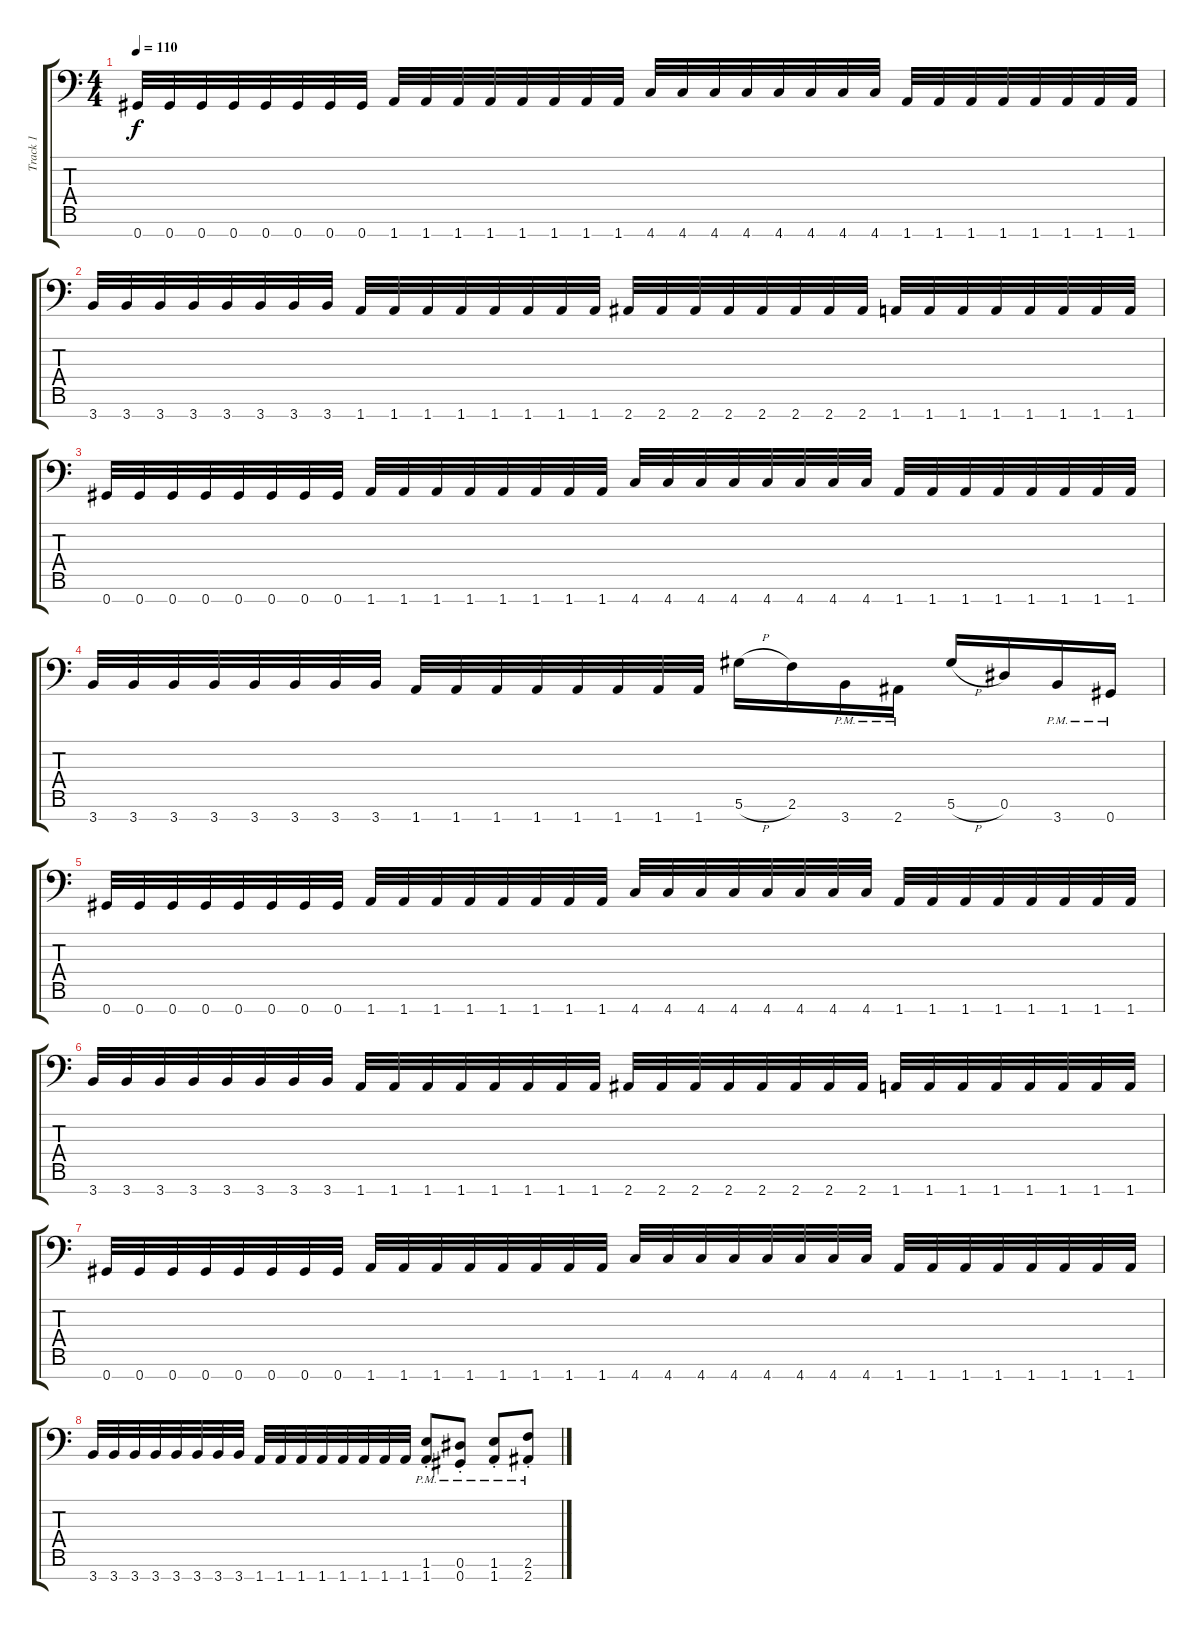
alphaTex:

\track ("Track 1" "Track 1") {instrument distortionguitar}
\staff {score tabs}
\tuning (Eb4 Bb3 Gb3 Db3 Ab2 Eb2 Ab1) {hide}
\ts (4 4)
\tempo 110
\clef f4
\ks c
0.7.32{dy f} 0.7.32 0.7.32 0.7.32 0.7.32 0.7.32 0.7.32 0.7.32 1.7.32 1.7.32 1.7.32 1.7.32 1.7.32 1.7.32 1.7.32 1.7.32 4.7.32 4.7.32 4.7.32 4.7.32 4.7.32 4.7.32 4.7.32 4.7.32 1.7.32 1.7.32 1.7.32 1.7.32 1.7.32 1.7.32 1.7.32 1.7.32 |
3.7.32 3.7.32 3.7.32 3.7.32 3.7.32 3.7.32 3.7.32 3.7.32 1.7.32 1.7.32 1.7.32 1.7.32 1.7.32 1.7.32 1.7.32 1.7.32 2.7.32 2.7.32 2.7.32 2.7.32 2.7.32 2.7.32 2.7.32 2.7.32 1.7.32 1.7.32 1.7.32 1.7.32 1.7.32 1.7.32 1.7.32 1.7.32 |
0.7.32 0.7.32 0.7.32 0.7.32 0.7.32 0.7.32 0.7.32 0.7.32 1.7.32 1.7.32 1.7.32 1.7.32 1.7.32 1.7.32 1.7.32 1.7.32 4.7.32 4.7.32 4.7.32 4.7.32 4.7.32 4.7.32 4.7.32 4.7.32 1.7.32 1.7.32 1.7.32 1.7.32 1.7.32 1.7.32 1.7.32 1.7.32 |
3.7.32 3.7.32 3.7.32 3.7.32 3.7.32 3.7.32 3.7.32 3.7.32 1.7.32 1.7.32 1.7.32 1.7.32 1.7.32 1.7.32 1.7.32 1.7.32 5.6{h}.16 2.6.16 3.7{pm}.16 2.7{pm}.16 5.6{h}.16 0.6.16 3.7{pm}.16 0.7{pm}.16 |
0.7.32 0.7.32 0.7.32 0.7.32 0.7.32 0.7.32 0.7.32 0.7.32 1.7.32 1.7.32 1.7.32 1.7.32 1.7.32 1.7.32 1.7.32 1.7.32 4.7.32 4.7.32 4.7.32 4.7.32 4.7.32 4.7.32 4.7.32 4.7.32 1.7.32 1.7.32 1.7.32 1.7.32 1.7.32 1.7.32 1.7.32 1.7.32 |
3.7.32 3.7.32 3.7.32 3.7.32 3.7.32 3.7.32 3.7.32 3.7.32 1.7.32 1.7.32 1.7.32 1.7.32 1.7.32 1.7.32 1.7.32 1.7.32 2.7.32 2.7.32 2.7.32 2.7.32 2.7.32 2.7.32 2.7.32 2.7.32 1.7.32 1.7.32 1.7.32 1.7.32 1.7.32 1.7.32 1.7.32 1.7.32 |
0.7.32 0.7.32 0.7.32 0.7.32 0.7.32 0.7.32 0.7.32 0.7.32 1.7.32 1.7.32 1.7.32 1.7.32 1.7.32 1.7.32 1.7.32 1.7.32 4.7.32 4.7.32 4.7.32 4.7.32 4.7.32 4.7.32 4.7.32 4.7.32 1.7.32 1.7.32 1.7.32 1.7.32 1.7.32 1.7.32 1.7.32 1.7.32 |
3.7.32 3.7.32 3.7.32 3.7.32 3.7.32 3.7.32 3.7.32 3.7.32 1.7.32 1.7.32 1.7.32 1.7.32 1.7.32 1.7.32 1.7.32 1.7.32 (1.6{pm st} 1.7{pm st}).8 (0.6{pm st} 0.7{pm st}).8 (1.6{pm st} 1.7{pm st}).8 (2.6{pm st} 2.7{pm st}).8
